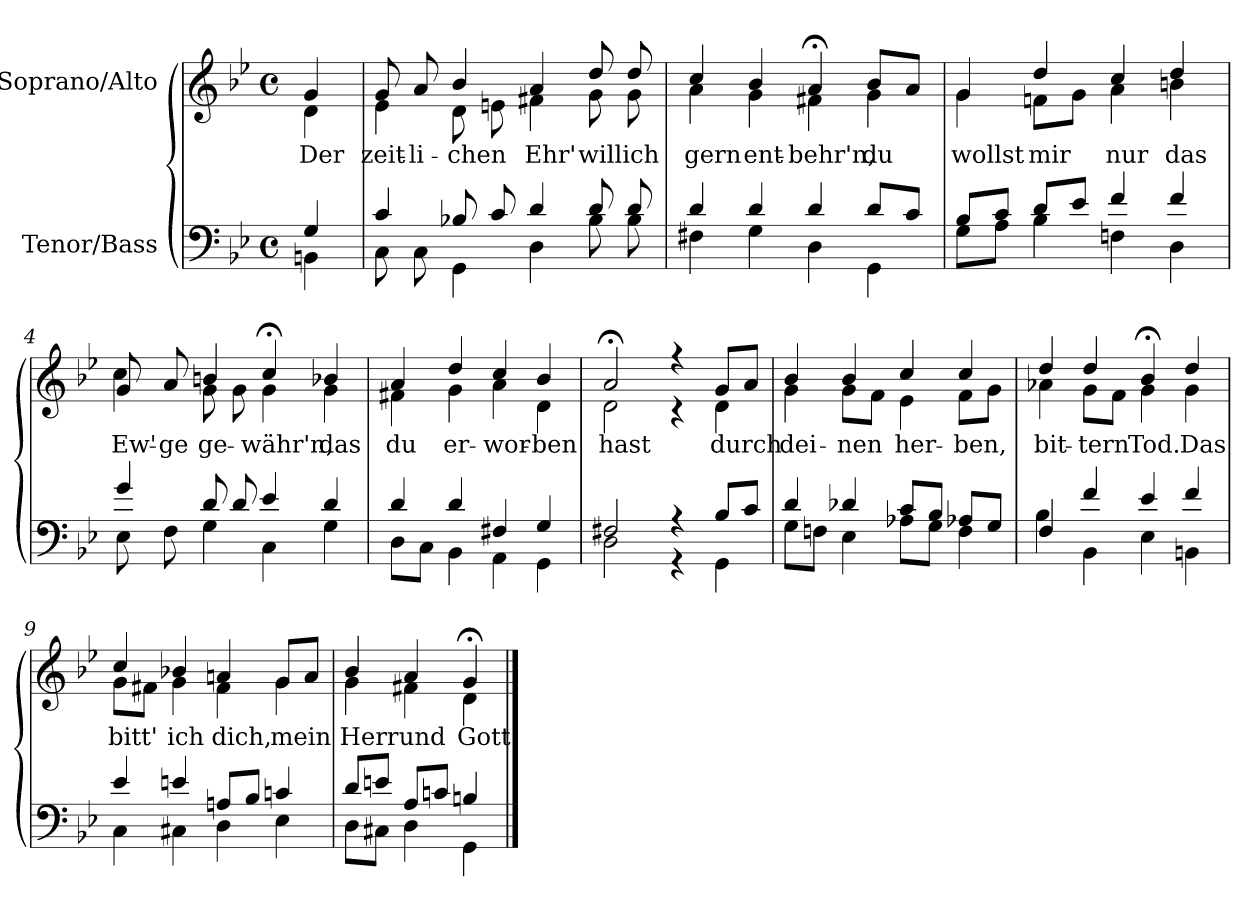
**kern	**kern	**text
*part2	*part1	*part1
*staff2	*staff1	*staff1
*I"Tenor/Bass	*I"Soprano/Alto	*
*clefF4	*clefG2	*
*k[b-e-]	*k[b-e-]	*
*M4/4	*M4/4	*
*met(c)	*met(c)	*
=	=	=
*^	*	*
!	!	!	!LO:LY:b
*	*	*^	*
4G/	4BBn\	4g/	4d\	Der
=1	=1	=1	=1	=1
!	!	!	!	!LO:LY:b
4c/	8C\	8g/	4e-\	zeit-
!	!	!	!	!LO:LY:b
.	8C\	8a/	.	-li-
!	!	!	!	!LO:LY:b
8B-X/	4GG\	4b-/	8d\	-chen
8c/	.	.	8en\	.
!	!	!	!	!LO:LY:b
4d/	4D\	4a/	4f#X\	Ehr'
!	!	!	!	!LO:LY:b
8d/	8B-\	8dd/	8g\	will
!	!	!	!	!LO:LY:b
8d/	8B-\	8dd/	8g\	ich
=2	=2	=2	=2	=2
!	!	!	!	!LO:LY:b
4d/	4F#X\	4cc/	4a\	gern
!	!	!	!	!LO:LY:b
4d/	4G\	4b-/	4g\	ent-
!	!	!	!	!LO:LY:b
4d/	4D\	4a;</	4f#X\	-behr'n,
!	!	!	!	!LO:LY:b
8d/L	4GG\	8b-/L	4g\	du
8c/J	.	8a/J	.	.
=3	=3	=3	=3	=3
!	!	!	!	!LO:LY:b
8B-/L	8G\L	4g/	4g\	wollst
8c/J	8A\J	.	.	.
!	!	!	!	!LO:LY:b
8d/L	4B-\	4dd/	8fn\L	mir
8e-/J	.	.	8g\J	.
!	!	!	!	!LO:LY:b
4f/	4Fn\	4cc/	4a\	nur
!	!	!	!	!LO:LY:b
4f/	4D\	4dd/	4bn\	das
!!LO:LB:g=z	!!
=4	=4	=4	=4	=4
!	!	!	!	!LO:LY:b
4g/	8E-\	8g/	4cc\	Ew'-
!	!	!	!	!LO:LY:b
.	8F\	8a/	.	-ge
!	!	!	!	!LO:LY:b
8d/	4G\	4bn/	8g\	ge-
8d/	.	.	8g\	.
!	!	!	!	!LO:LY:b
4e-/	4C\	4cc;</	4g\	-währ'n,
!	!	!	!	!LO:LY:b
4d/	4G\	4b-X/	4g\	das
=5	=5	=5	=5	=5
!	!	!	!	!LO:LY:b
4d/	8D\L	4a/	4f#X\	du
.	8C\J	.	.	.
!	!	!	!	!LO:LY:b
4d/	4BB-\	4dd/	4g\	er-
!	!	!	!	!LO:LY:b
4F#X/	4AA\	4cc/	4a\	-wor-
!	!	!	!	!LO:LY:b
4G/	4GG\	4b-/	4d\	-ben
=6	=6	=6	=6	=6
!	!	!	!	!LO:LY:b
2F#X/	2D\	2a;</	2d\	hast
4r	4r	4r	4r	.
!	!	!	!	!LO:LY:b
8B-/L	4GG\	8g/L	4d\	durch
8c/J	.	8a/J	.	.
=7	=7	=7	=7	=7
!	!	!	!	!LO:LY:b
4d/	8G\L	4b-/	4g\	dei-
.	8Fn\J	.	.	.
!	!	!	!	!LO:LY:b
4d-X/	4E-\	4b-/	8g\L	-nen
.	.	.	8f\J	.
!	!	!	!	!LO:LY:b
8c/L	8A-X\L	4cc/	4e-\	her-
8B-/J	8G\J	.	.	.
!	!	!	!	!LO:LY:b
8A-X/L	4F\	4cc/	8f\L	-ben,
8G/J	.	.	8g\J	.
!!LO:LB:g=z	!!
=8	=8	=8	=8	=8
!	!	!	!	!LO:LY:b
4F/	4B-\	4dd/	4a-X\	bit-
!	!	!	!	!LO:LY:b
4f/	4BB-\	4dd/	8g\L	-tern
.	.	.	8f\J	.
!	!	!	!	!LO:LY:b
4e-/	4E-\	4b-;</	4g\	Tod.
!	!	!	!	!LO:LY:b
4f/	4BBn\	4dd/	4g\	Das
=9	=9	=9	=9	=9
!	!	!	!	!LO:LY:b
4e-/	4C\	4cc/	8g\L	bitt'
.	.	.	8f#X\J	.
!	!	!	!	!LO:LY:b
4en/	4C#X\	4b-X/	4g\	ich
!	!	!	!	!LO:LY:b
8An/L	4D\	4an/	4f#\	dich,
8B-/J	.	.	.	.
!	!	!	!	!LO:LY:b
4cn/	4E-\	8g/L	4g\	mein
.	.	8a/J	.	.
=10	=10	=10	=10	=10
!	!	!	!	!LO:LY:b
8d/L	8D\L	4b-/	4g\	Herr
8en/J	8C#X\J	.	.	.
!	!	!	!	!LO:LY:b
8A/L	4D\	4a/	4f#X\	und
8cn/J	.	.	.	.
!	!	!	!	!LO:LY:b
4Bn/	4GG\	4g;</	4d\	Gott!
*v	*v	*	*	*
*	*v	*v	*
==	==	==
*-	*-	*-
